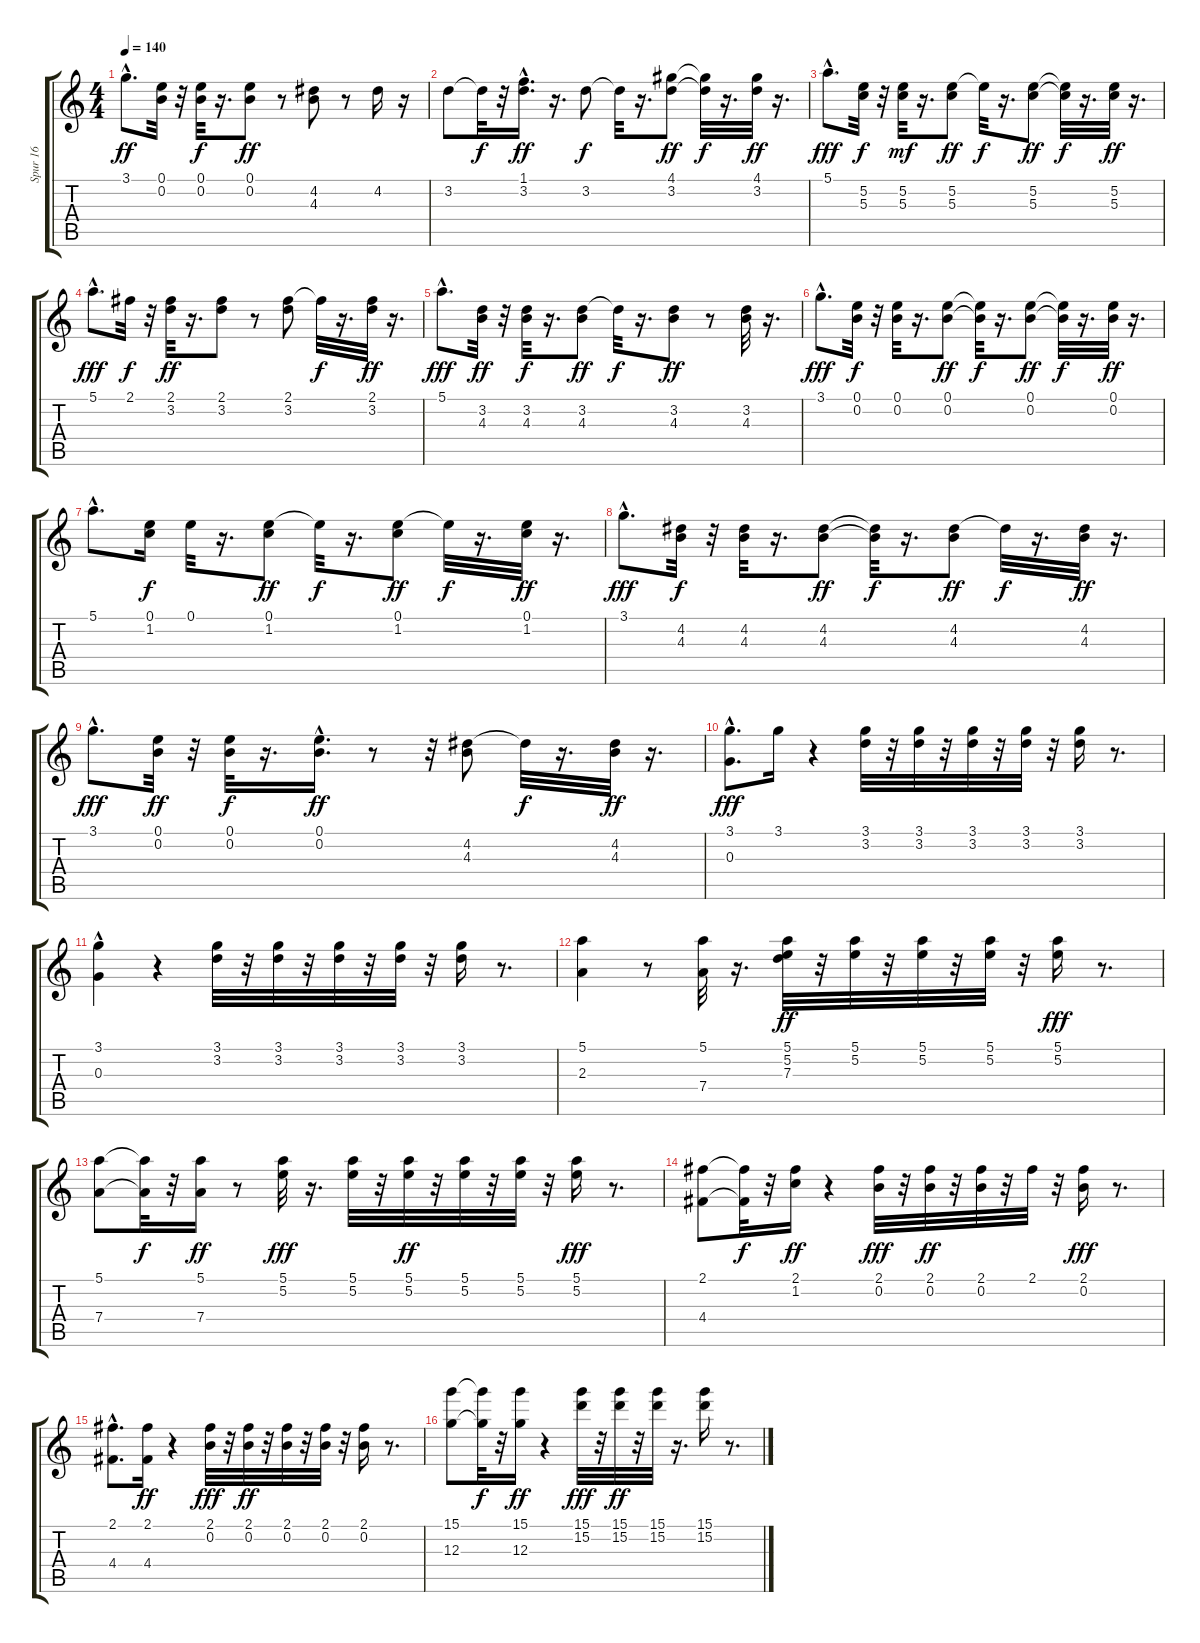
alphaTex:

\track ("Spur 16" "Spur 16") {instrument acousticguitarsteel}
\staff {score tabs}
\tuning (E4 B3 G3 D3 A2 E2) {hide}
\ts (4 4)
\tempo 140
\clef g2
\ks c
3.1{hac}.8{d dy ff} (0.1 0.2).32 r.32 (0.1 0.2).32{dy f} r.16{d} (0.1 0.2).8{dy ff} r.8 (4.2 4.3).8 r.8 4.2.16 r.16 |
3.2.8 3.2{t}.32{dy f} r.32 (1.1{hac} 3.2{hac}).16{d dy ff} r.16{d} 3.2.8{dy f} 3.2{t}.32 r.16{d} (4.1 3.2).8{dy ff} (4.1{t} 3.2{t}).32{dy f} r.16{d} (4.1 3.2).32{dy ff} r.16{d} |
5.1{hac}.8{d dy fff} (5.2 5.3).32{dy f} r.32 (5.2 5.3).32{dy mf} r.16{d} (5.2 5.3).8{dy ff} 5.2{t}.32{dy f} r.16{d} (5.2 5.3).8{dy ff} (5.2{t} 5.3{t}).32{dy f} r.16{d} (5.2 5.3).32{dy ff} r.16{d} |
5.1{hac}.8{d dy fff} 2.1.32{dy f} r.32 (2.1 3.2).32{dy ff} r.16{d} (2.1 3.2).8 r.8 (2.1 3.2).8 2.1{t}.32{dy f} r.16{d} (2.1 3.2).32{dy ff} r.16{d} |
5.1{hac}.8{d dy fff} (3.2 4.3).32{dy ff} r.32 (3.2 4.3).32{dy f} r.16{d} (3.2 4.3).8{dy ff} 3.2{t}.32{dy f} r.16{d} (3.2 4.3).8{dy ff} r.8 (3.2 4.3).32 r.16{d} |
3.1{hac}.8{d dy fff} (0.1 0.2).32{dy f} r.32 (0.1 0.2).32 r.16{d} (0.1 0.2).8{dy ff} (0.1{t} 0.2{t}).32{dy f} r.16{d} (0.1 0.2).8{dy ff} (0.1{t} 0.2{t}).32{dy f} r.16{d} (0.1 0.2).32{dy ff} r.16{d} |
5.1{hac}.8{d} (0.1 1.2).16{dy f} 0.1.32 r.16{d} (0.1 1.2).8{dy ff} 0.1{t}.32{dy f} r.16{d} (0.1 1.2).8{dy ff} 0.1{t}.32{dy f} r.16{d} (0.1 1.2).32{dy ff} r.16{d} |
3.1{hac}.8{d dy fff} (4.2 4.3).32{dy f} r.32 (4.2 4.3).32 r.16{d} (4.2 4.3).8{dy ff} (4.2{t} 4.3{t}).32{dy f} r.16{d} (4.2 4.3).8{dy ff} 4.2{t}.32{dy f} r.16{d} (4.2 4.3).32{dy ff} r.16{d} |
3.1{hac}.8{d dy fff} (0.1 0.2).32{dy ff} r.32 (0.1 0.2).32{dy f} r.16{d} (0.1{hac} 0.2{hac}).16{d dy ff} r.8 r.32 (4.2 4.3).8 4.2{t}.32{dy f} r.16{d} (4.2 4.3).32{dy ff} r.16{d} |
(3.1{hac} 0.3).8{d dy fff} 3.1.16 r.4 (3.1 3.2).32 r.32 (3.1 3.2).32 r.32 (3.1 3.2).32 r.32 (3.1 3.2).32 r.32 (3.1 3.2).16 r.8{d} |
(3.1 0.3{hac}).4 r.4 (3.1 3.2).32 r.32 (3.1 3.2).32 r.32 (3.1 3.2).32 r.32 (3.1 3.2).32 r.32 (3.1 3.2).16 r.8{d} |
(5.1 2.3).4 r.8 (5.1 7.4).32 r.16{d} (5.1 5.2 7.3).32{dy ff} r.32 (5.1 5.2).32 r.32 (5.1 5.2).32 r.32 (5.1 5.2).32 r.32 (5.1 5.2).16{dy fff} r.8{d} |
(5.1 7.4).8 (5.1{t} 7.4{t}).32{dy f} r.32 (5.1 7.4).16{dy ff} r.8 (5.1 5.2).32{dy fff} r.16{d} (5.1 5.2).32 r.32 (5.1 5.2).32{dy ff} r.32 (5.1 5.2).32 r.32 (5.1 5.2).32 r.32 (5.1 5.2).16{dy fff} r.8{d} |
(2.1 4.4).8 (2.1{t} 4.4{t}).32{dy f} r.32 (2.1 1.2).16{dy ff} r.4 (2.1 0.2).32{dy fff} r.32 (2.1 0.2).32{dy ff} r.32 (2.1 0.2).32 r.32 2.1.32 r.32 (2.1 0.2).16{dy fff} r.8{d} |
(2.1{hac} 4.4{hac}).8{d} (2.1 4.4).16{dy ff} r.4 (2.1 0.2).32{dy fff} r.32 (2.1 0.2).32{dy ff} r.32 (2.1 0.2).32 r.32 (2.1 0.2).32 r.32 (2.1 0.2).16 r.8{d} |
(15.1 12.3).8 (15.1{t} 12.3{t}).32{dy f} r.32 (15.1 12.3).16{dy ff} r.4 (15.1 15.2).32{dy fff} r.32 (15.1 15.2).32{dy ff} r.32 (15.1 15.2).32 r.16{d} (15.1 15.2).16 r.8{d}
